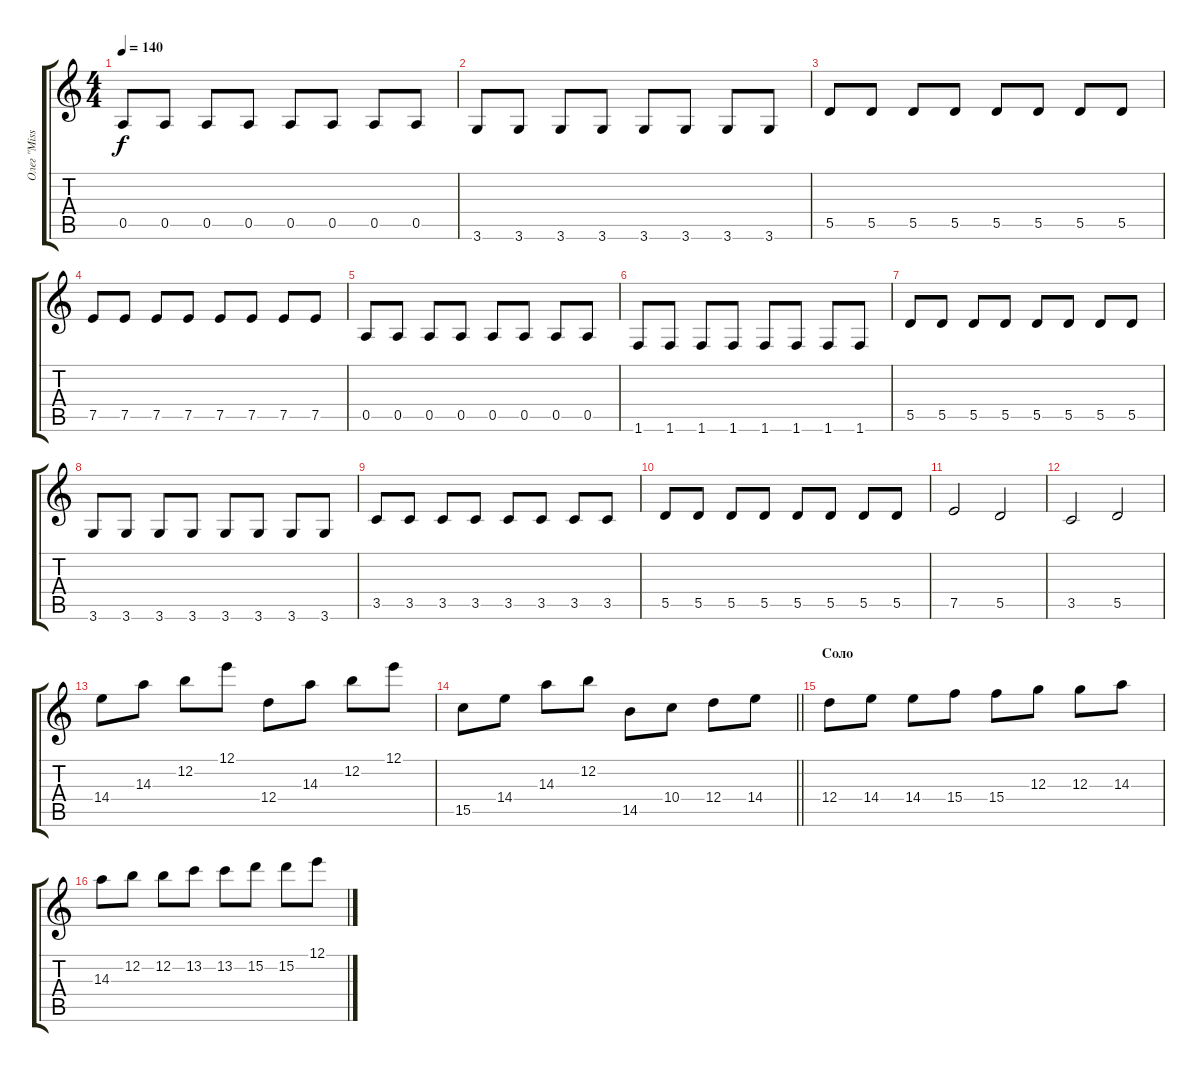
\track ("Олег \"Mission\" Мишин" "Олег \"Miss") {instrument distortionguitar}
\staff {score tabs}
\tuning (E4 B3 G3 D3 A2 E2) {hide}
\ts (4 4)
\tempo 140
\clef g2
\ks c
0.5.8{dy f} 0.5.8 0.5.8 0.5.8 0.5.8 0.5.8 0.5.8 0.5.8 |
3.6.8 3.6.8 3.6.8 3.6.8 3.6.8 3.6.8 3.6.8 3.6.8 |
5.5.8 5.5.8 5.5.8 5.5.8 5.5.8 5.5.8 5.5.8 5.5.8 |
7.5.8 7.5.8 7.5.8 7.5.8 7.5.8 7.5.8 7.5.8 7.5.8 |
0.5.8 0.5.8 0.5.8 0.5.8 0.5.8 0.5.8 0.5.8 0.5.8 |
1.6.8 1.6.8 1.6.8 1.6.8 1.6.8 1.6.8 1.6.8 1.6.8 |
5.5.8 5.5.8 5.5.8 5.5.8 5.5.8 5.5.8 5.5.8 5.5.8 |
3.6.8 3.6.8 3.6.8 3.6.8 3.6.8 3.6.8 3.6.8 3.6.8 |
3.5.8 3.5.8 3.5.8 3.5.8 3.5.8 3.5.8 3.5.8 3.5.8 |
5.5.8 5.5.8 5.5.8 5.5.8 5.5.8 5.5.8 5.5.8 5.5.8 |
7.5.2 5.5.2 |
3.5.2 5.5.2 |
14.4.8 14.3.8 12.2.8 12.1.8 12.4.8 14.3.8 12.2.8 12.1.8 |
\barLineRight lightlight
15.5.8 14.4.8 14.3.8 12.2.8 14.5.8 10.4.8 12.4.8 14.4.8 |
\section ("" "Соло")
12.4.8 14.4.8 14.4.8 15.4.8 15.4.8 12.3.8 12.3.8 14.3.8 |
14.3.8 12.2.8 12.2.8 13.2.8 13.2.8 15.2.8 15.2.8 12.1.8
